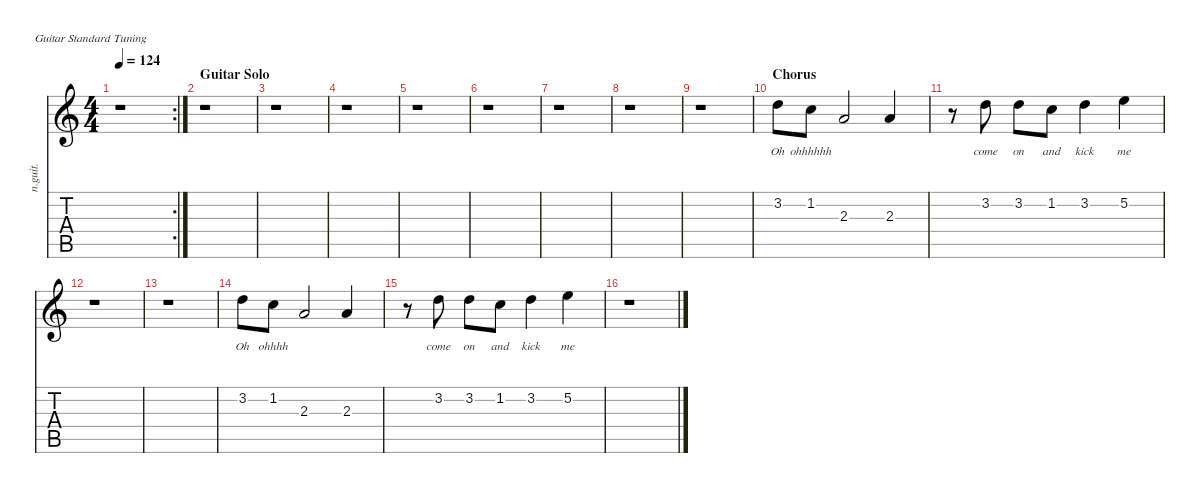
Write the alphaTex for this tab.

\defaultSystemsLayout 4
\hideDynamics
\bracketExtendMode nobrackets
\otherSystemsTrackNameOrientation horizontal
\track ("Vocals" "n.guit.") {instrument acousticguitarnylon}
\staff {score tabs}
\tuning (E4 B3 G3 D3 A2 E2)
\rc 2
\ts (4 4)
\tempo 124
\clef g2
\ks c
r.1{dy f beam Down} |
\section ("" "Guitar Solo")
r.1{beam Down} |
r.1{beam Down} |
r.1{beam Down} |
r.1{beam Down} |
r.1{beam Down} |
r.1{beam Down} |
r.1{beam Down} |
r.1{beam Down} |
\section ("" "Chorus")
3.2.8{lyrics (0 "Oh") lyrics (1 "") lyrics (2 "") lyrics (3 "") lyrics (4 "") beam Down} 1.2.8{lyrics (0 "ohhhhhh") lyrics (1 "") lyrics (2 "") lyrics (3 "") lyrics (4 "") beam Down} 2.3.2{lyrics (0 " ") lyrics (1 "") lyrics (2 "") lyrics (3 "") lyrics (4 "") beam Up} 2.3.4{lyrics (0 " ") lyrics (1 "") lyrics (2 "") lyrics (3 "") lyrics (4 "") beam Up} |
r.8{beam Down} 3.2.8{lyrics (0 "come") lyrics (1 "") lyrics (2 "") lyrics (3 "") lyrics (4 "") beam Down} 3.2.8{lyrics (0 "on") lyrics (1 "") lyrics (2 "") lyrics (3 "") lyrics (4 "") beam Down} 1.2.8{lyrics (0 "and") lyrics (1 "") lyrics (2 "") lyrics (3 "") lyrics (4 "") beam Down} 3.2.4{lyrics (0 "kick") lyrics (1 "") lyrics (2 "") lyrics (3 "") lyrics (4 "") beam Down} 5.2.4{lyrics (0 "me") lyrics (1 "") lyrics (2 "") lyrics (3 "") lyrics (4 "") beam Down} |
r.1{beam Down} |
r.1{beam Down} |
3.2.8{lyrics (0 "Oh") lyrics (1 "") lyrics (2 "") lyrics (3 "") lyrics (4 "") beam Down} 1.2.8{lyrics (0 "ohhhh") lyrics (1 "") lyrics (2 "") lyrics (3 "") lyrics (4 "") beam Down} 2.3.2{lyrics (0 " ") lyrics (1 "") lyrics (2 "") lyrics (3 "") lyrics (4 "") beam Up} 2.3.4{lyrics (0 " ") lyrics (1 "") lyrics (2 "") lyrics (3 "") lyrics (4 "") beam Up} |
r.8{beam Down} 3.2.8{lyrics (0 "come") lyrics (1 "") lyrics (2 "") lyrics (3 "") lyrics (4 "") beam Down} 3.2.8{lyrics (0 "on") lyrics (1 "") lyrics (2 "") lyrics (3 "") lyrics (4 "") beam Down} 1.2.8{lyrics (0 "and") lyrics (1 "") lyrics (2 "") lyrics (3 "") lyrics (4 "") beam Down} 3.2.4{lyrics (0 "kick") lyrics (1 "") lyrics (2 "") lyrics (3 "") lyrics (4 "") beam Down} 5.2.4{lyrics (0 "me") lyrics (1 "") lyrics (2 "") lyrics (3 "") lyrics (4 "") beam Down} |
r.1{beam Down}
